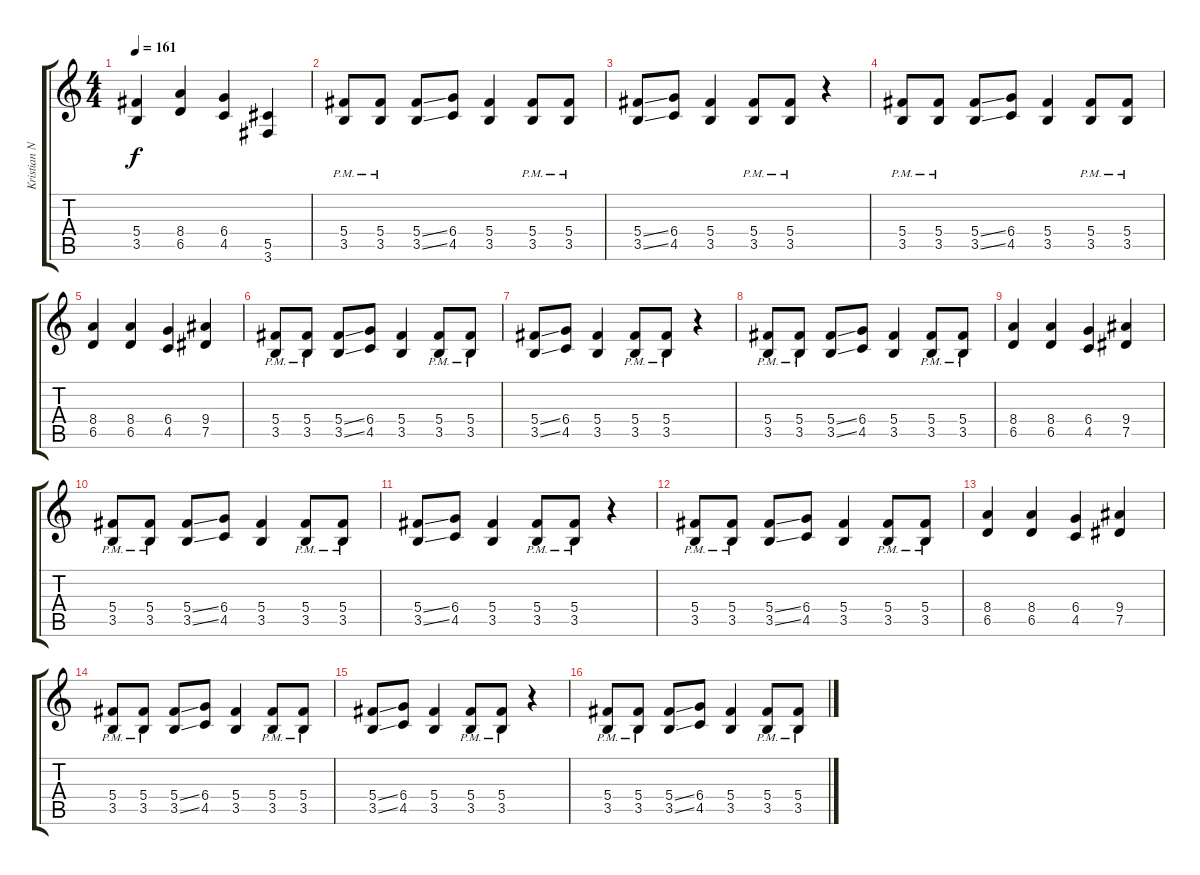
\track ("Kristian Niemann" "Kristian N") {instrument distortionguitar}
\staff {score tabs}
\tuning (Eb4 Bb3 Gb3 Db3 Ab2 Eb2) {hide}
\ts (4 4)
\tempo 161
\clef g2
\ks c
(5.4{t} 3.5{t}).4{dy f} (8.4 6.5).4 (6.4 4.5).4 (5.5 3.6).4 |
(5.4{pm} 3.5{pm}).8 (5.4{pm} 3.5{pm}).8 (5.4{ss} 3.5{ss}).8 (6.4 4.5).8 (5.4 3.5).4 (5.4{pm} 3.5{pm}).8 (5.4{pm} 3.5{pm}).8 |
(5.4{ss} 3.5{ss}).8 (6.4 4.5).8 (5.4 3.5).4 (5.4{pm} 3.5{pm}).8 (5.4{pm} 3.5{pm}).8 r.4 |
(5.4{pm} 3.5{pm}).8 (5.4{pm} 3.5{pm}).8 (5.4{ss} 3.5{ss}).8 (6.4 4.5).8 (5.4 3.5).4 (5.4{pm} 3.5{pm}).8 (5.4{pm} 3.5{pm}).8 |
(8.4 6.5).4 (8.4 6.5).4 (6.4 4.5).4 (9.4 7.5).4 |
(5.4{pm} 3.5{pm}).8 (5.4{pm} 3.5{pm}).8 (5.4{ss} 3.5{ss}).8 (6.4 4.5).8 (5.4 3.5).4 (5.4{pm} 3.5{pm}).8 (5.4{pm} 3.5{pm}).8 |
(5.4{ss} 3.5{ss}).8 (6.4 4.5).8 (5.4 3.5).4 (5.4{pm} 3.5{pm}).8 (5.4{pm} 3.5{pm}).8 r.4 |
(5.4{pm} 3.5{pm}).8 (5.4{pm} 3.5{pm}).8 (5.4{ss} 3.5{ss}).8 (6.4 4.5).8 (5.4 3.5).4 (5.4{pm} 3.5{pm}).8 (5.4{pm} 3.5{pm}).8 |
(8.4 6.5).4 (8.4 6.5).4 (6.4 4.5).4 (9.4 7.5).4 |
(5.4{pm} 3.5{pm}).8 (5.4{pm} 3.5{pm}).8 (5.4{ss} 3.5{ss}).8 (6.4 4.5).8 (5.4 3.5).4 (5.4{pm} 3.5{pm}).8 (5.4{pm} 3.5{pm}).8 |
(5.4{ss} 3.5{ss}).8 (6.4 4.5).8 (5.4 3.5).4 (5.4{pm} 3.5{pm}).8 (5.4{pm} 3.5{pm}).8 r.4 |
(5.4{pm} 3.5{pm}).8 (5.4{pm} 3.5{pm}).8 (5.4{ss} 3.5{ss}).8 (6.4 4.5).8 (5.4 3.5).4 (5.4{pm} 3.5{pm}).8 (5.4{pm} 3.5{pm}).8 |
(8.4 6.5).4 (8.4 6.5).4 (6.4 4.5).4 (9.4 7.5).4 |
(5.4{pm} 3.5{pm}).8 (5.4{pm} 3.5{pm}).8 (5.4{ss} 3.5{ss}).8 (6.4 4.5).8 (5.4 3.5).4 (5.4{pm} 3.5{pm}).8 (5.4{pm} 3.5{pm}).8 |
(5.4{ss} 3.5{ss}).8 (6.4 4.5).8 (5.4 3.5).4 (5.4{pm} 3.5{pm}).8 (5.4{pm} 3.5{pm}).8 r.4 |
(5.4{pm} 3.5{pm}).8 (5.4{pm} 3.5{pm}).8 (5.4{ss} 3.5{ss}).8 (6.4 4.5).8 (5.4 3.5).4 (5.4{pm} 3.5{pm}).8 (5.4{pm} 3.5{pm}).8
